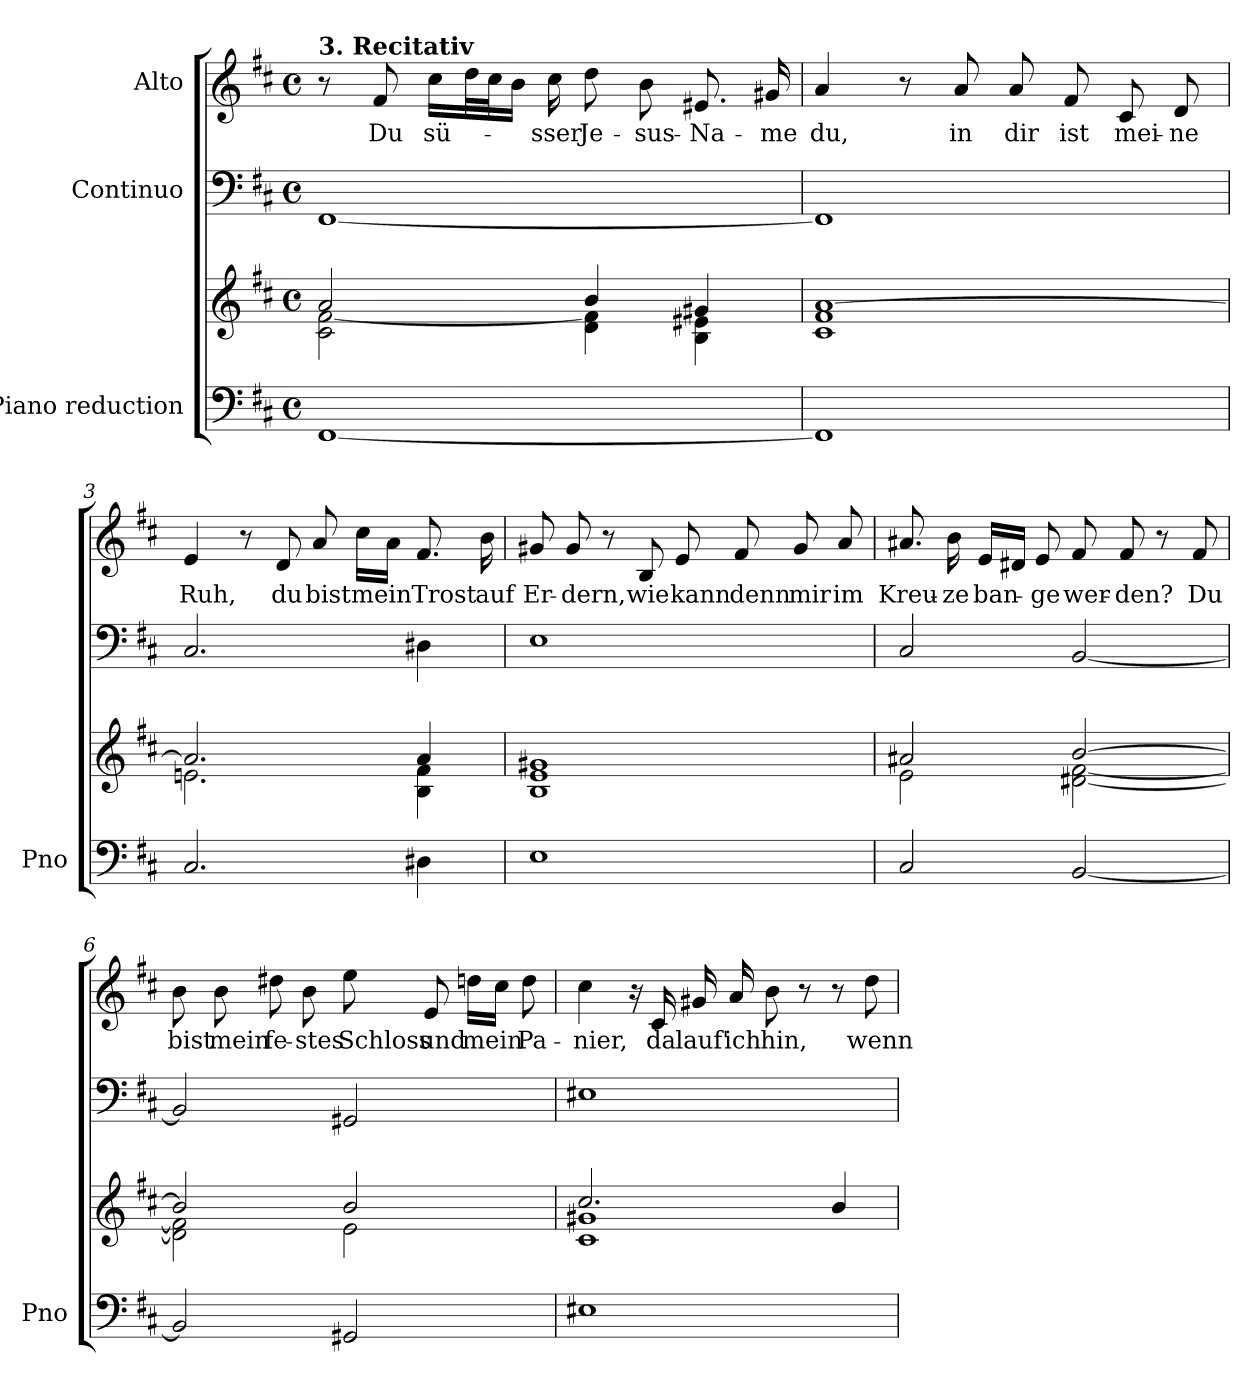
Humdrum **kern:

**kern	**kern	**kern	**kern	**text
*part3	*part3	*part2	*part1	*part1
*staff4	*staff3	*staff2	*staff1	*staff1
*I"Piano reduction	*	*I"Continuo	*I"Alto	*
*I'Pno	*	*	*	*
*clefF4	*clefG2	*clefF4	*clefG2	*
*k[f#c#]	*k[f#c#]	*k[f#c#]	*k[f#c#]	*
*M4/4	*M4/4	*M4/4	*M4/4	*
*met(c)	*met(c)	*met(c)	*met(c)	*
=1	=1	=1	=1	=1
*	*^	*	*	*
!	!	!	!	!LO:TX:a:B:t=3. Recitativ	!
[1FF#	2a/	2c#\ [2f#\	[1FF#	8r	.
!	!	!	!	!	!LO:LY:b
.	.	.	.	8f#/	Du
!	!	!	!	!	!LO:LY:b
.	.	.	.	16cc#\LL	sü-
.	.	.	.	32dd\L	.
.	.	.	.	32cc#\J	.
.	.	.	.	16b\JJ	.
!	!	!	!	!	!LO:LY:b
.	.	.	.	16cc#\	-sser
!	!	!	!	!	!LO:LY:b
.	4b/	4d\ 4f#\]	.	8dd\	Je-
!	!	!	!	!	!LO:LY:b
.	.	.	.	8b\	-sus-
!	!	!	!	!	!LO:LY:b
.	4g#X/	4B\ 4e#X\	.	8.e#X/	-Na-
!	!	!	!	!	!LO:LY:b
.	.	.	.	16g#X/	-me
=2	=2	=2	=2	=2	=2
!	!	!	!	!	!LO:LY:b
1FF#]	1f# [1a	1c#	1FF#]	4a/	du,
.	.	.	.	8r	.
!	!	!	!	!	!LO:LY:b
.	.	.	.	8a/	in
!	!	!	!	!	!LO:LY:b
.	.	.	.	8a/	dir
!	!	!	!	!	!LO:LY:b
.	.	.	.	8f#/	ist
!	!	!	!	!	!LO:LY:b
.	.	.	.	8c#/	mei-
!	!	!	!	!	!LO:LY:b
.	.	.	.	8d/	-ne
=3	=3	=3	=3	=3	=3
!	!	!	!	!	!LO:LY:b
2.C#/	2.a/]	2.en\	2.C#/	4e/	Ruh,
.	.	.	.	8r	.
!	!	!	!	!	!LO:LY:b
.	.	.	.	8d/	du
!	!	!	!	!	!LO:LY:b
.	.	.	.	8a/	bist
!	!	!	!	!	!LO:LY:b
.	.	.	.	16cc#\LL	mein
.	.	.	.	16a\JJ	.
!	!	!	!	!	!LO:LY:b
4D#X\	4a/	4B\ 4f#\	4D#X\	8.f#/	Trost
!	!	!	!	!	!LO:LY:b
.	.	.	.	16b\	auf
=4	=4	=4	=4	=4	=4
!	!	!	!	!	!LO:LY:b
1E	1e 1g#X	1B	1E	8g#X/	Er-
!	!	!	!	!	!LO:LY:b
.	.	.	.	8g#/	-dern,
.	.	.	.	8r	.
!	!	!	!	!	!LO:LY:b
.	.	.	.	8B/	wie
!	!	!	!	!	!LO:LY:b
.	.	.	.	8e/	kann
!	!	!	!	!	!LO:LY:b
.	.	.	.	8f#/	denn
!	!	!	!	!	!LO:LY:b
.	.	.	.	8g#/	mir
!	!	!	!	!	!LO:LY:b
.	.	.	.	8a/	im
!!LO:LB:g=z
=5	=5	=5	=5	=5	=5
!	!	!	!	!	!LO:LY:b
2C#/	2a#X/	2e\	2C#/	8.a#X/	Kreu-
!	!	!	!	!	!LO:LY:b
.	.	.	.	16b\	-ze
!	!	!	!	!	!LO:LY:b
.	.	.	.	16e/LL	ban-
.	.	.	.	16d#X/JJ	.
!	!	!	!	!	!LO:LY:b
.	.	.	.	8e/	-ge
!	!	!	!	!	!LO:LY:b
[2BB/	[2b/	[2d#X\ [2f#\	[2BB/	8f#/	wer-
!	!	!	!	!	!LO:LY:b
.	.	.	.	8f#/	-den?
.	.	.	.	8r	.
!	!	!	!	!	!LO:LY:b
.	.	.	.	8f#/	Du
=6	=6	=6	=6	=6	=6
!	!	!	!	!	!LO:LY:b
2BB/]	2b/]	2d#\] 2f#\]	2BB/]	8b\	bist
!	!	!	!	!	!LO:LY:b
.	.	.	.	8b\	mein
!	!	!	!	!	!LO:LY:b
.	.	.	.	8dd#X\	fe-
!	!	!	!	!	!LO:LY:b
.	.	.	.	8b\	-stes
!	!	!	!	!	!LO:LY:b
2GG#X/	2b/	2e\	2GG#X/	8ee\	Schloss
!	!	!	!	!	!LO:LY:b
.	.	.	.	8e/	und
!	!	!	!	!	!LO:LY:b
.	.	.	.	16ddn\LL	mein
.	.	.	.	16cc#\JJ	.
!	!	!	!	!	!LO:LY:b
.	.	.	.	8dd\	Pa-
=7	=7	=7	=7	=7	=7
!	!	!	!	!	!LO:LY:b
1E#X	2.cc#/	1c# 1g#X	1E#X	4cc#\	-nier,
.	.	.	.	16r	.
!	!	!	!	!	!LO:LY:b
.	.	.	.	16c#/	da
!	!	!	!	!	!LO:LY:b
.	.	.	.	16g#X/	lauf'
!	!	!	!	!	!LO:LY:b
.	.	.	.	16a/	ich
!	!	!	!	!	!LO:LY:b
.	.	.	.	8b\	hin,
.	.	.	.	8r	.
.	4b/	.	.	8r	.
!	!	!	!	!	!LO:LY:b
.	.	.	.	8dd\	wenn
*	*v	*v	*	*	*
=	=	=	=	=
*-	*-	*-	*-	*-
